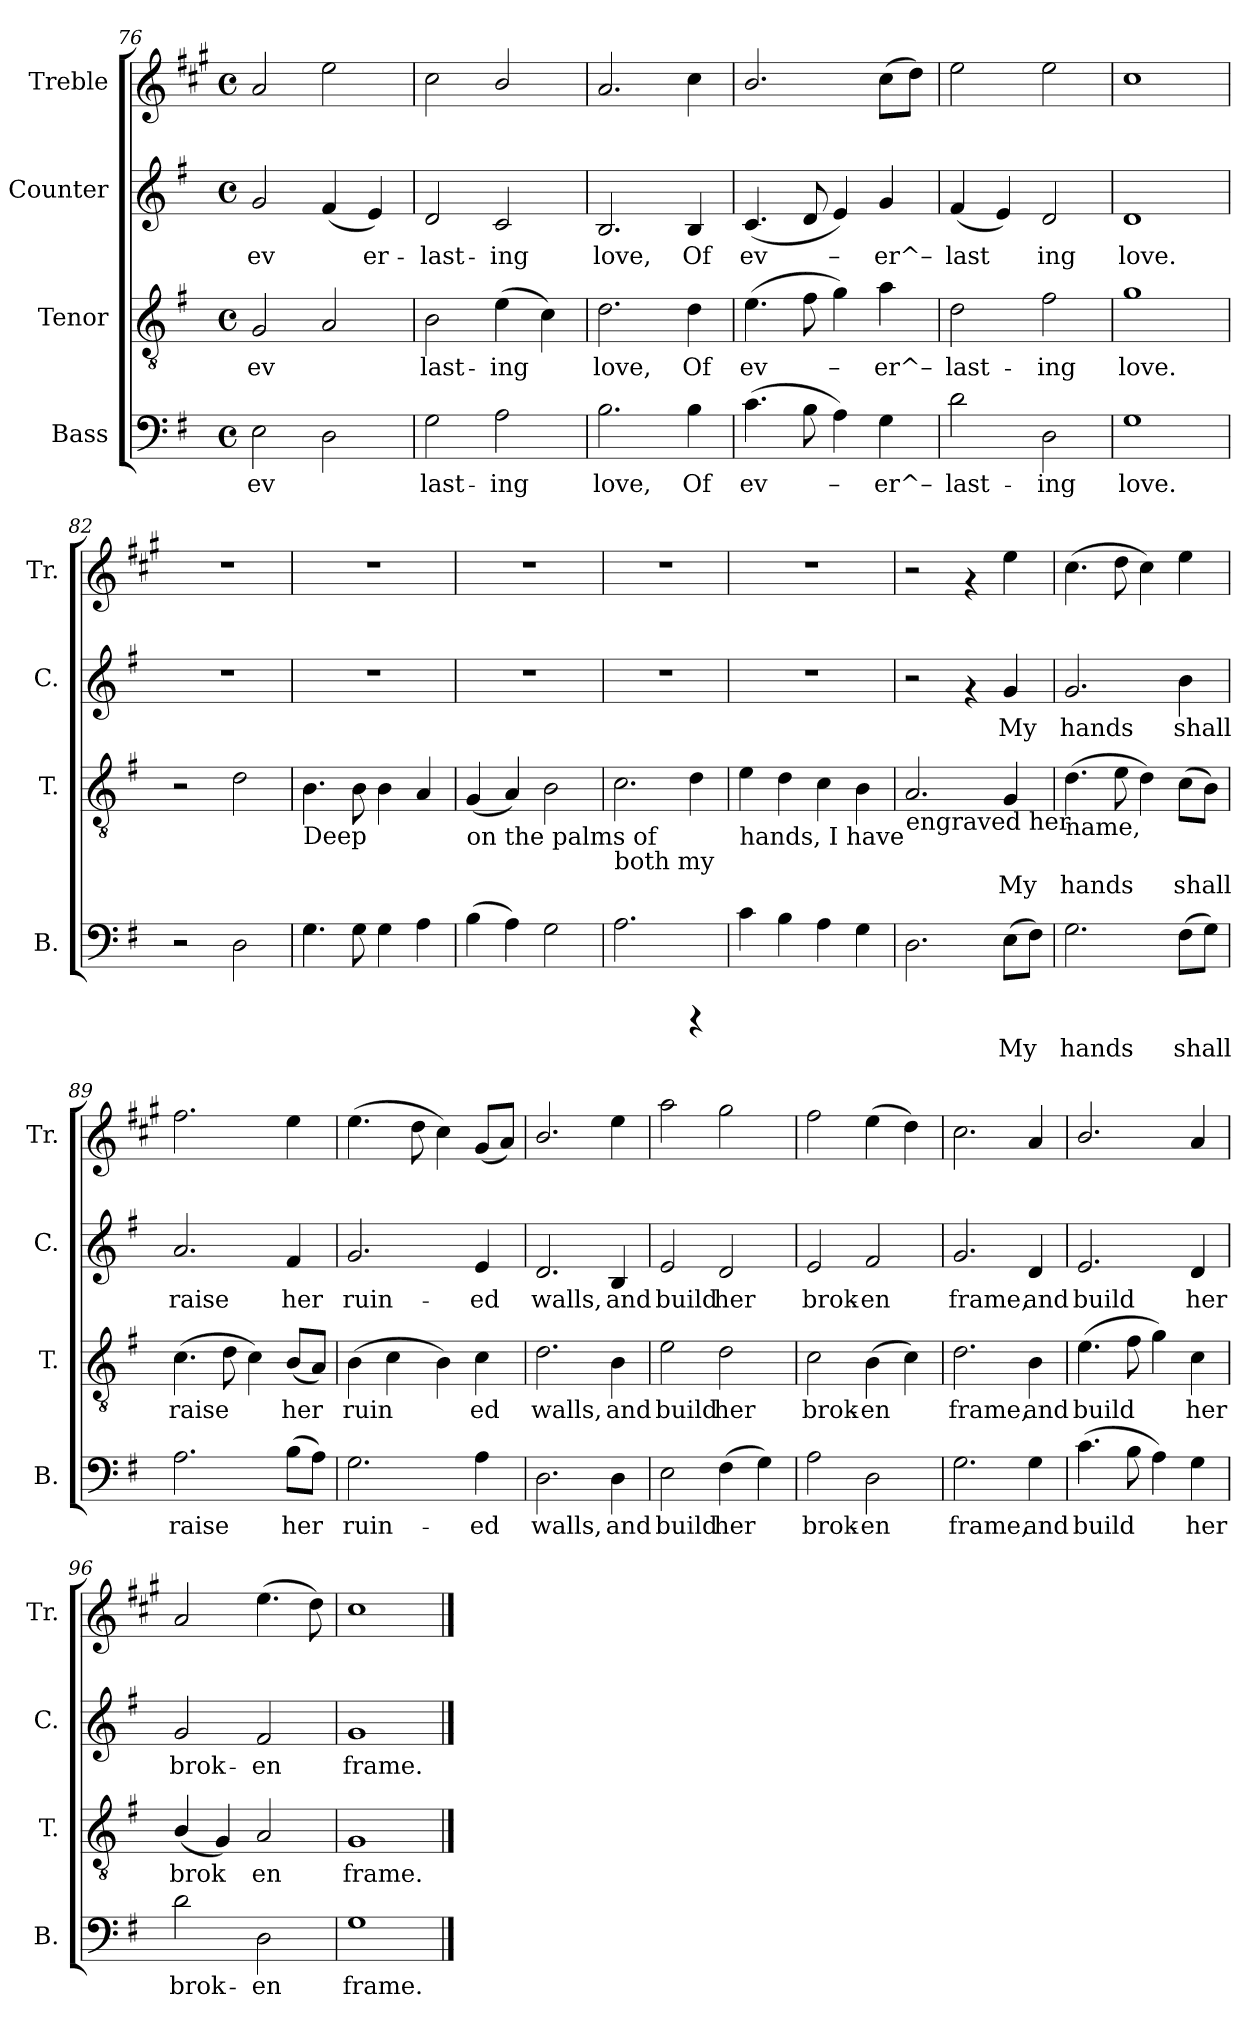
**kern	**text	**kern	**text	**kern	**text	**kern
*part4	*part4	*part3	*part3	*part2	*part2	*part1
*staff4	*staff4	*staff3	*staff3	*staff2	*staff2	*staff1
*I"Bass	*	*I"Tenor	*	*I"Counter	*	*I"Treble
*I'B.	*	*I'T.	*	*I'C.	*	*I'Tr.
*clefF4	*	*clefGv2	*	*clefG2	*	*clefG2
*	*	*	*	*	*	*ITrd1c2
*k[f#]	*	*k[f#]	*	*k[f#]	*	*k[f#]
*G:	*	*G:	*	*G:	*	*G:
*M4/4	*	*M4/4	*	*M4/4	*	*M4/4
*met(c)	*	*met(c)	*	*met(c)	*	*met(c)
=76	=76	=76	=76	=76	=76	=76
!	!LO:LY:a:cj	!	!LO:LY:a:cj	!	!LO:LY:b:cj	!
2E\	ev-	2G/	ev-	2g/	ev-	2g/
!	!LO:LY:a:cj	!	!LO:LY:a:cj	!	!LO:LY:b:cj	!
2D\	--	2A/	--	(<4f#/	--	2dd\
!	!	!	!	!	!LO:LY:b:cj	!
.	.	.	.	4e/)	-er-	.
=77	=77	=77	=77	=77	=77	=77
!	!LO:LY:a:cj	!	!LO:LY:a:cj	!	!LO:LY:b:cj	!
2G\	-last-	2B\	-last-	2d/	-last-	2b\
!	!LO:LY:a:cj	!	!LO:LY:a:cj	!	!LO:LY:b:cj	!
2A\	-ing	(>4e\	-ing	2c/	-ing	2a/
!	!	!	!LO:LY:a:cj	!	!	!
.	.	4c\)	.	.	.	.
=78	=78	=78	=78	=78	=78	=78
!	!LO:LY:a:cj	!	!LO:LY:a:cj	!	!LO:LY:b:cj	!
2.B\	love,	2.d\	love,	2.B/	love,	2.g/
!	!LO:LY:a:cj	!	!LO:LY:a:cj	!	!LO:LY:b:cj	!
4B\	Of	4d\	Of	4B/	Of	4b\
=79	=79	=79	=79	=79	=79	=79
!	!LO:LY:a:cj	!	!LO:LY:a:cj	!	!LO:LY:b:cj	!
(>4.c\	ev	(>4.e\	ev	(<4.c/	ev	2.a/
!	!LO:LY:a:cj	!	!LO:LY:a:cj	!	!LO:LY:b:cj	!
8B\	.	8f#\	.	8d/	.	.
!	!LO:LY:a:cj	!	!LO:LY:a:cj	!	!LO:LY:b:cj	!
4A\)	–	4g\)	–	4e/)	–	.
!	!LO:LY:a:cj	!	!LO:LY:a:cj	!	!LO:LY:b:cj	!
4G\	er^–	4a\	er^–	4g/	er^–	(>8b\L
.	.	.	.	.	.	8cc\J)
=80	=80	=80	=80	=80	=80	=80
!	!LO:LY:a:cj	!	!LO:LY:a:cj	!	!LO:LY:b:cj	!
2d\	last-	2d\	last-	(<4f#/	last-	2dd\
!	!	!	!	!	!LO:LY:b:cj	!
.	.	.	.	4e/)	--	.
!	!LO:LY:a:cj	!	!LO:LY:a:cj	!	!LO:LY:b:cj	!
2D\	-ing	2f#\	-ing	2d/	-ing	2dd\
!!LO:PB:g=z
=81	=81	=81	=81	=81	=81	=81
!	!LO:LY:a:cj	!	!LO:LY:a:cj	!	!LO:LY:b:cj	!
1G	love.	1g	love.	1d	love.	1b
=82	=82	=82	=82	=82	=82	=82
2r	.	2r	.	1r	.	1r
!	!LO:LY:a:cj	!	!LO:LY:a:cj	!	!	!
2D\	.	2d\	.	.	.	.
=83	=83	=83	=83	=83	=83	=83
!	!	!LO:TX:b:t=Deep	!	!	!	!
!	!LO:LY:a:cj	!	!LO:LY:a:cj	!	!	!
4.G\	.	4.B\	.	1r	.	1r
!	!LO:LY:a:cj	!	!LO:LY:a:cj	!	!	!
8G\	.	8B\	.	.	.	.
!	!LO:LY:a:cj	!	!LO:LY:a:cj	!	!	!
4G\	.	4B\	.	.	.	.
!	!LO:LY:a:cj	!	!LO:LY:a:cj	!	!	!
4A\	.	4A/	.	.	.	.
=84	=84	=84	=84	=84	=84	=84
!	!	!LO:TX:b:t=on the palms of	!	!	!	!
!	!LO:LY:a:cj	!	!LO:LY:a:cj	!	!	!
(>4B\	.	(<4G/	.	1r	.	1r
!	!LO:LY:a:cj	!	!LO:LY:a:cj	!	!	!
4A\)	.	4A/)	.	.	.	.
!	!LO:LY:a:cj	!	!LO:LY:a:cj	!	!	!
2G\	.	2B\	.	.	.	.
=85	=85	=85	=85	=85	=85	=85
!	!	!LO:TX:b:t=both my	!	!	!	!
!	!LO:LY:a:cj	!	!LO:LY:a:cj	!	!	!
2.A\	.	2.c\	.	1r	.	1r
!	!	!	!LO:LY:a:cj	!	!	!
4rCCC	.	4d\	.	.	.	.
=86	=86	=86	=86	=86	=86	=86
!	!	!LO:TX:b:t=hands, I have	!	!	!	!
!	!LO:LY:a:cj	!	!LO:LY:a:cj	!	!	!
4c\	.	4e\	.	1r	.	1r
!	!LO:LY:a:cj	!	!LO:LY:a:cj	!	!	!
4B\	.	4d\	.	.	.	.
!	!LO:LY:a:cj	!	!LO:LY:a:cj	!	!	!
4A\	.	4c\	.	.	.	.
!	!LO:LY:a:cj	!	!LO:LY:a:cj	!	!	!
4G\	.	4B\	.	.	.	.
=87	=87	=87	=87	=87	=87	=87
!	!	!LO:TX:b:t=engraved her	!	!	!	!
!	!LO:LY:a:cj	!	!LO:LY:a:cj	!	!	!
2.D\	.	2.A/	.	2r	.	2r
.	.	.	.	4rf	.	4rf
!	!LO:LY:a:cj	!	!LO:LY:a:cj	!	!LO:LY:b:cj	!
(>8E\L	My	4G/	My	4g/	My	4dd\
!	!LO:LY:a:cj	!	!	!	!	!
8F#\J)	.	.	.	.	.	.
=88	=88	=88	=88	=88	=88	=88
!	!	!LO:TX:b:t=name,	!	!	!	!
!	!LO:LY:a:cj	!	!LO:LY:a:cj	!	!LO:LY:b:cj	!
2.G\	hands	(>4.d\	hands	2.g/	hands	(>4.b\
!	!	!	!LO:LY:a:cj	!	!	!
.	.	8e\	.	.	.	8cc\
!	!	!	!LO:LY:a:cj	!	!	!
.	.	4d\)	.	.	.	4b\)
!	!LO:LY:a:cj	!	!LO:LY:a:cj	!	!LO:LY:b:cj	!
(>8F#\L	shall	(>8c\L	shall	4b\	shall	4dd\
!	!LO:LY:a:cj	!	!LO:LY:a:cj	!	!	!
8G\J)	.	8B\J)	.	.	.	.
=89	=89	=89	=89	=89	=89	=89
!	!LO:LY:a:cj	!	!LO:LY:a:cj	!	!LO:LY:b:cj	!
2.A\	raise	(>4.c\	raise	2.a/	raise	2.ee\
!	!	!	!LO:LY:a:cj	!	!	!
.	.	8d\	.	.	.	.
!	!	!	!LO:LY:a:cj	!	!	!
.	.	4c\)	.	.	.	.
!	!LO:LY:a:cj	!	!LO:LY:a:cj	!	!LO:LY:b:cj	!
(>8B\L	her	(<8B/L	her	4f#/	her	4dd\
!	!LO:LY:a:cj	!	!LO:LY:a:cj	!	!	!
8A\J)	.	8A/J)	.	.	.	.
=90	=90	=90	=90	=90	=90	=90
!	!LO:LY:a:cj	!	!LO:LY:a:cj	!	!LO:LY:b:cj	!
2.G\	ruin-	(>4B\	ruin-	2.g/	ruin-	(>4.dd\
!	!	!	!LO:LY:a:cj	!	!	!
.	.	4c\	--	.	.	.
.	.	.	.	.	.	8cc\
!	!	!	!LO:LY:a:cj	!	!	!
.	.	4B\)	--	.	.	4b\)
!	!LO:LY:a:cj	!	!LO:LY:a:cj	!	!LO:LY:b:cj	!
4A\	-ed	4c\	-ed	4e/	-ed	(<8f#/L
.	.	.	.	.	.	8g/J)
!!LO:LB:g=z
=91	=91	=91	=91	=91	=91	=91
!	!LO:LY:a:cj	!	!LO:LY:a:cj	!	!LO:LY:b:cj	!
2.D\	walls,	2.d\	walls,	2.d/	walls,	2.a/
!	!LO:LY:a:cj	!	!LO:LY:a:cj	!	!LO:LY:b:cj	!
4D\	and	4B\	and	4B/	and	4dd\
=92	=92	=92	=92	=92	=92	=92
!	!LO:LY:a:cj	!	!LO:LY:a:cj	!	!LO:LY:b:cj	!
2E\	build	2e\	build	2e/	build	2gg\
!	!LO:LY:a:cj	!	!LO:LY:a:cj	!	!LO:LY:b:cj	!
(>4F#\	her	2d\	her	2d/	her	2ff#\
!	!LO:LY:a:cj	!	!	!	!	!
4G\)	.	.	.	.	.	.
=93	=93	=93	=93	=93	=93	=93
!	!LO:LY:a:cj	!	!LO:LY:a:cj	!	!LO:LY:b:cj	!
2A\	brok-	2c\	brok-	2e/	brok-	2ee\
!	!LO:LY:a:cj	!	!LO:LY:a:cj	!	!LO:LY:b:cj	!
2D\	-en	(>4B\	-en	2f#/	-en	(>4dd\
!	!	!	!LO:LY:a:cj	!	!	!
.	.	4c\)	.	.	.	4cc\)
=94	=94	=94	=94	=94	=94	=94
!	!LO:LY:a:cj	!	!LO:LY:a:cj	!	!LO:LY:b:cj	!
2.G\	frame,	2.d\	frame,	2.g/	frame,	2.b\
!	!LO:LY:a:cj	!	!LO:LY:a:cj	!	!LO:LY:b:cj	!
4G\	and	4B\	and	4d/	and	4g/
=95	=95	=95	=95	=95	=95	=95
!	!LO:LY:a:cj	!	!LO:LY:a:cj	!	!LO:LY:b:cj	!
(>4.c\	build	(>4.e\	build	2.e/	build	2.a/
!	!LO:LY:a:cj	!	!LO:LY:a:cj	!	!	!
8B\	.	8f#\	.	.	.	.
!	!LO:LY:a:cj	!	!LO:LY:a:cj	!	!	!
4A\)	.	4g\)	.	.	.	.
!	!LO:LY:a:cj	!	!LO:LY:a:cj	!	!LO:LY:b:cj	!
4G\	her	4c\	her	4d/	her	4g/
=96	=96	=96	=96	=96	=96	=96
!	!LO:LY:a:cj	!	!LO:LY:a:cj	!	!LO:LY:b:cj	!
2d\	brok-	(<4B/	brok-	2g/	brok-	2g/
!	!	!	!LO:LY:a:cj	!	!	!
.	.	4G/)	--	.	.	.
!	!LO:LY:a:cj	!	!LO:LY:a:cj	!	!LO:LY:b:cj	!
2D\	-en	2A/	-en	2f#/	-en	(>4.dd\
.	.	.	.	.	.	8cc\)
=97	=97	=97	=97	=97	=97	=97
!	!LO:LY:a:cj	!	!LO:LY:a:cj	!	!LO:LY:b:cj	!
1G	frame.	1G	frame.	1g	frame.	1b
==	==	==	==	==	==	==
*-	*-	*-	*-	*-	*-	*-
